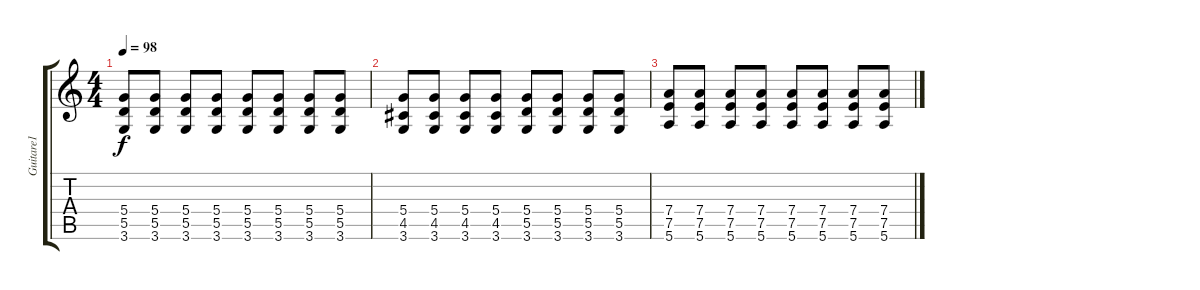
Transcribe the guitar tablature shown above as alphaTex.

\track ("Guitare1" "Guitare1") {instrument electricguitarclean}
\staff {score tabs}
\tuning (E4 B3 G3 D3 A2 E2) {hide}
\ts (4 4)
\tempo 98
\clef g2
\ks c
(5.4 5.5 3.6).8{dy f} (5.4 5.5 3.6).8 (5.4 5.5 3.6).8 (5.4 5.5 3.6).8 (5.4 5.5 3.6).8 (5.4 5.5 3.6).8 (5.4 5.5 3.6).8 (5.4 5.5 3.6).8 |
(5.4 4.5 3.6).8 (5.4 4.5 3.6).8 (5.4 4.5 3.6).8 (5.4 4.5 3.6).8 (5.4 5.5 3.6).8 (5.4 5.5 3.6).8 (5.4 5.5 3.6).8 (5.4 5.5 3.6).8 |
(7.4 7.5 5.6).8 (7.4 7.5 5.6).8 (7.4 7.5 5.6).8 (7.4 7.5 5.6).8 (7.4 7.5 5.6).8 (7.4 7.5 5.6).8 (7.4 7.5 5.6).8 (7.4 7.5 5.6).8
